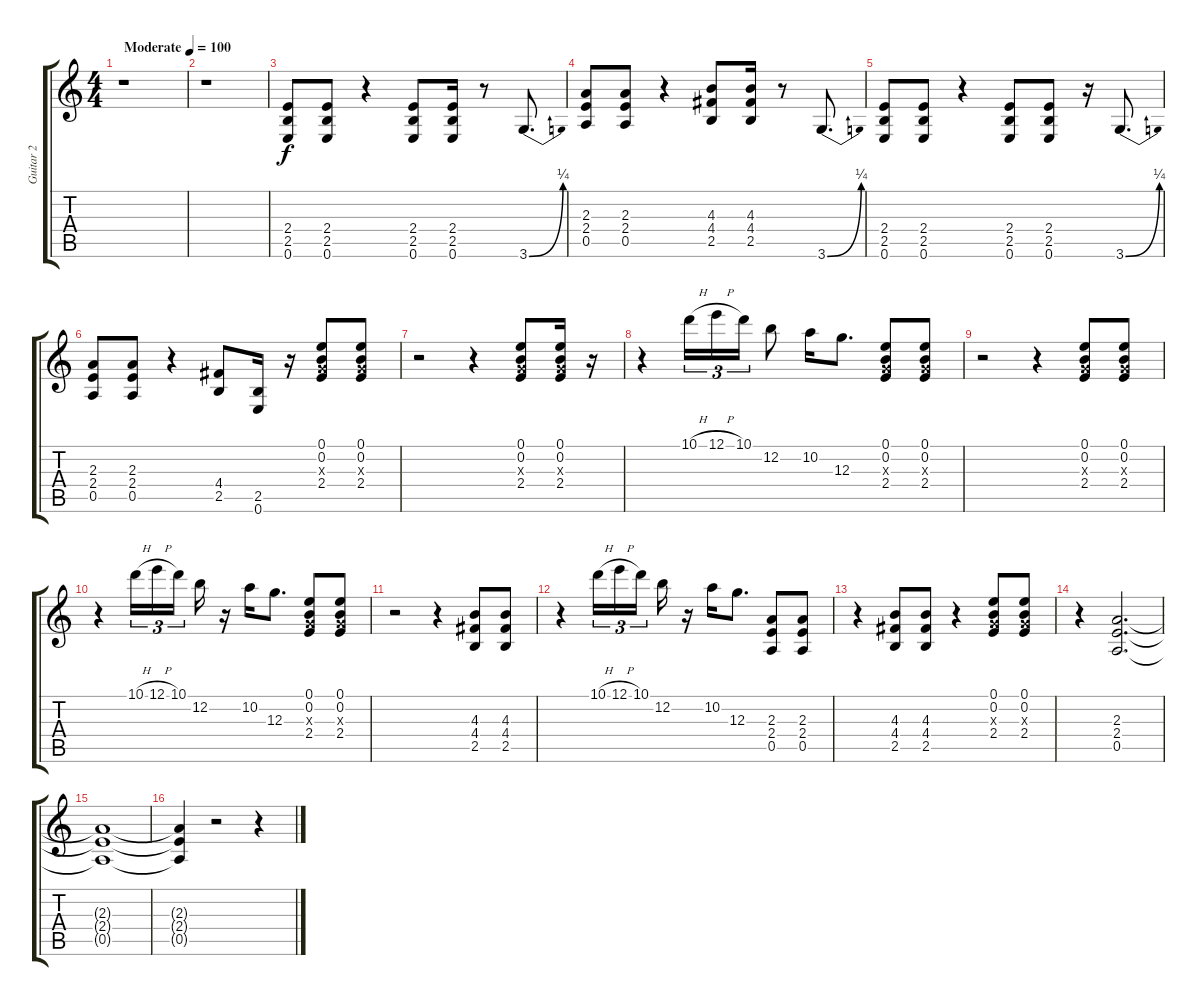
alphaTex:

\track ("Guitar 2" "Guitar 2") {instrument overdrivenguitar}
\staff {score tabs}
\tuning (E4 B3 G3 D3 A2 E2) {hide}
\ts (4 4)
\tempo (100 "Moderate")
\clef g2
\ks c
r.1{dy f instrument overdrivenguitar} |
r.1 |
(2.4 2.5 0.6).8 (2.4 2.5 0.6).8 r.4 (2.4 2.5 0.6).8 (2.4 2.5 0.6).16 r.8 3.6{be (bend 0 0 60 1)}.8{d} |
(2.3 2.4 0.5).8 (2.3 2.4 0.5).8 r.4 (4.3 4.4 2.5).8 (4.3 4.4 2.5).16 r.8 3.6{be (bend 0 0 60 1)}.8{d} |
(2.4 2.5 0.6).8 (2.4 2.5 0.6).8 r.4 (2.4 2.5 0.6).8 (2.4 2.5 0.6).8 r.16 3.6{be (bend 0 0 60 1)}.8{d} |
(2.3 2.4 0.5).8 (2.3 2.4 0.5).8 r.4 (4.4 2.5).8 (2.5 0.6).16 r.16 (0.1 0.2 0.3{x} 2.4).8 (0.1 0.2 0.3{x} 2.4).8 |
r.2 r.4 (0.1 0.2 0.3{x} 2.4).8 (0.1 0.2 0.3{x} 2.4).16 r.16 |
r.4 10.1{h}.16{tu (3 2)} 12.1{h}.16{tu (3 2)} 10.1.16{tu (3 2)} 12.2.8 10.2.16 12.3.8{d} (0.1 0.2 0.3{x} 2.4).8 (0.1 0.2 0.3{x} 2.4).8 |
r.2 r.4 (0.1 0.2 0.3{x} 2.4).8 (0.1 0.2 0.3{x} 2.4).8 |
r.4 10.1{h}.16{tu (3 2)} 12.1{h}.16{tu (3 2)} 10.1.16{tu (3 2) beam splitsecondary} 12.2.16 r.16 10.2.16 12.3.8{d} (0.1 0.2 0.3{x} 2.4).8 (0.1 0.2 0.3{x} 2.4).8 |
r.2 r.4 (4.3 4.4 2.5).8 (4.3 4.4 2.5).8 |
r.4 10.1{h}.16{tu (3 2)} 12.1{h}.16{tu (3 2)} 10.1.16{tu (3 2) beam splitsecondary} 12.2.16 r.16 10.2.16 12.3.8{d} (2.3 2.4 0.5).8 (2.3 2.4 0.5).8 |
r.4 (4.3 4.4 2.5).8 (4.3 4.4 2.5).8 r.4 (0.1 0.2 0.3{x} 2.4).8 (0.1 0.2 0.3{x} 2.4).8 |
r.4 (2.3 2.4 0.5).2{d} |
(2.3{t} 2.4{t} 0.5{t}).1 |
(2.3{t} 2.4{t} 0.5{t}).4 r.2 r.4
